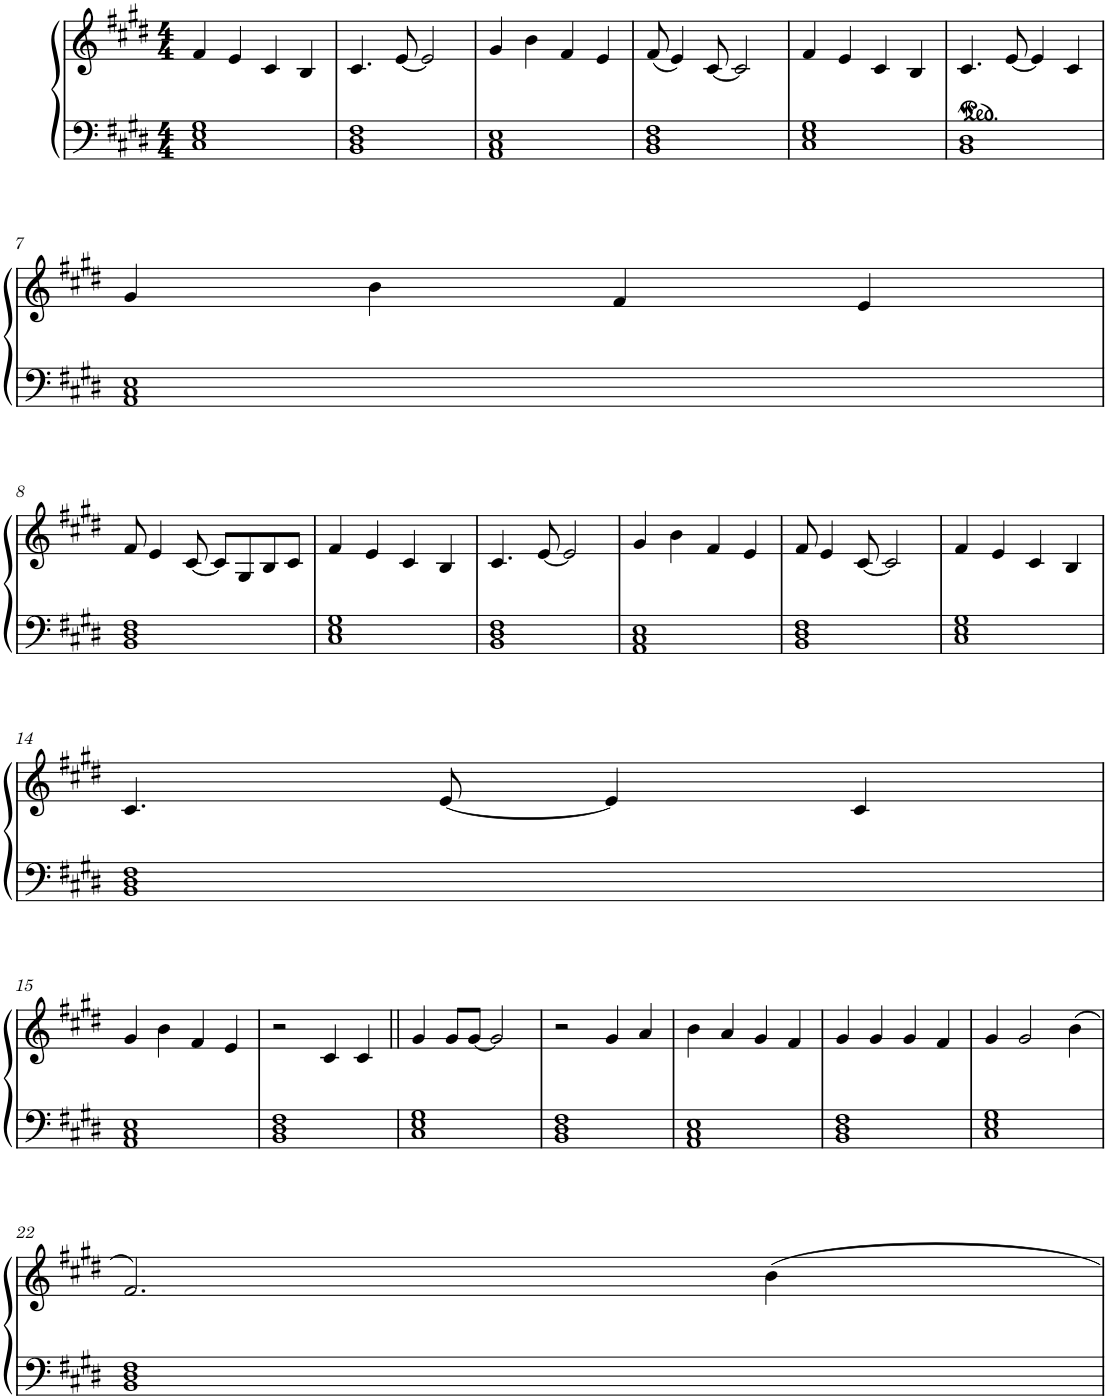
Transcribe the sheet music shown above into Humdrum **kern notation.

**kern	**kern
*part1	*part1
*staff2	*staff1
*I"Piano	*
*I'Pno	*
*clefF4	*clefG2
*k[f#c#g#d#]	*k[f#c#g#d#]
*M4/4	*M4/4
=1	=1
1C# 1E 1G#	4f#/
.	4e/
.	4c#/
.	4B/
=2	=2
1BB 1D# 1F#	4.c#/
.	[<8e/
.	2e/]
=3	=3
1AA 1C# 1E	4g#/
.	4b\
.	4f#/
.	4e/
=4	=4
1BB 1D# 1F#	(<8f#/
.	4e/)
.	[<8c#/
.	2c#/]
=5	=5
1C# 1E 1G#	4f#/
.	4e/
.	4c#/
.	4B/
=6	=6
1BBM 1D#M	4.c#/
.	[<8e/
.	4e/]
.	4c#/
!!LO:LB:g=z
=7	=7
1AA 1C# 1E	4g#/
.	4b\
.	4f#/
.	4e/
!!LO:LB:g=z
=8	=8
1BB 1D# 1F#	8f#/
.	4e/
.	[<8c#/
.	8c#/L]
.	8G#/
.	8B/
.	8c#/J
=9	=9
1C# 1E 1G#	4f#/
.	4e/
.	4c#/
.	4B/
=10	=10
1BB 1D# 1F#	4.c#/
.	[<8e/
.	2e/]
=11	=11
1AA 1C# 1E	4g#/
.	4b\
.	4f#/
.	4e/
=12	=12
1BB 1D# 1F#	8f#/
.	4e/
.	[<8c#/
.	2c#/]
=13	=13
1C# 1E 1G#	4f#/
.	4e/
.	4c#/
.	4B/
!!LO:LB:g=z
=14	=14
1BB 1D# 1F#	4.c#/
.	[<8e/
.	4e/]
.	4c#/
!!LO:LB:g=z
=15	=15
1AA 1C# 1E	4g#/
.	4b\
.	4f#/
.	4e/
=16	=16
1BB 1D# 1F#	2r
.	4c#/
.	4c#/
=17||	=17||
1C# 1E 1G#	4g#/
.	8g#/L
.	[<8g#/J
.	2g#/]
=18	=18
1BB 1D# 1F#	2r
.	4g#/
.	4a/
=19	=19
1AA 1C# 1E	4b\
.	4a/
.	4g#/
.	4f#/
=20	=20
1BB 1D# 1F#	4g#/
.	4g#/
.	4g#/
.	4f#/
=21	=21
1C# 1E 1G#	4g#/
.	2g#/
.	(>4b\
!!LO:LB:g=z
=22	=22
1BB 1D# 1F#	2.f#/)
.	4b\
=	=
*-	*-
